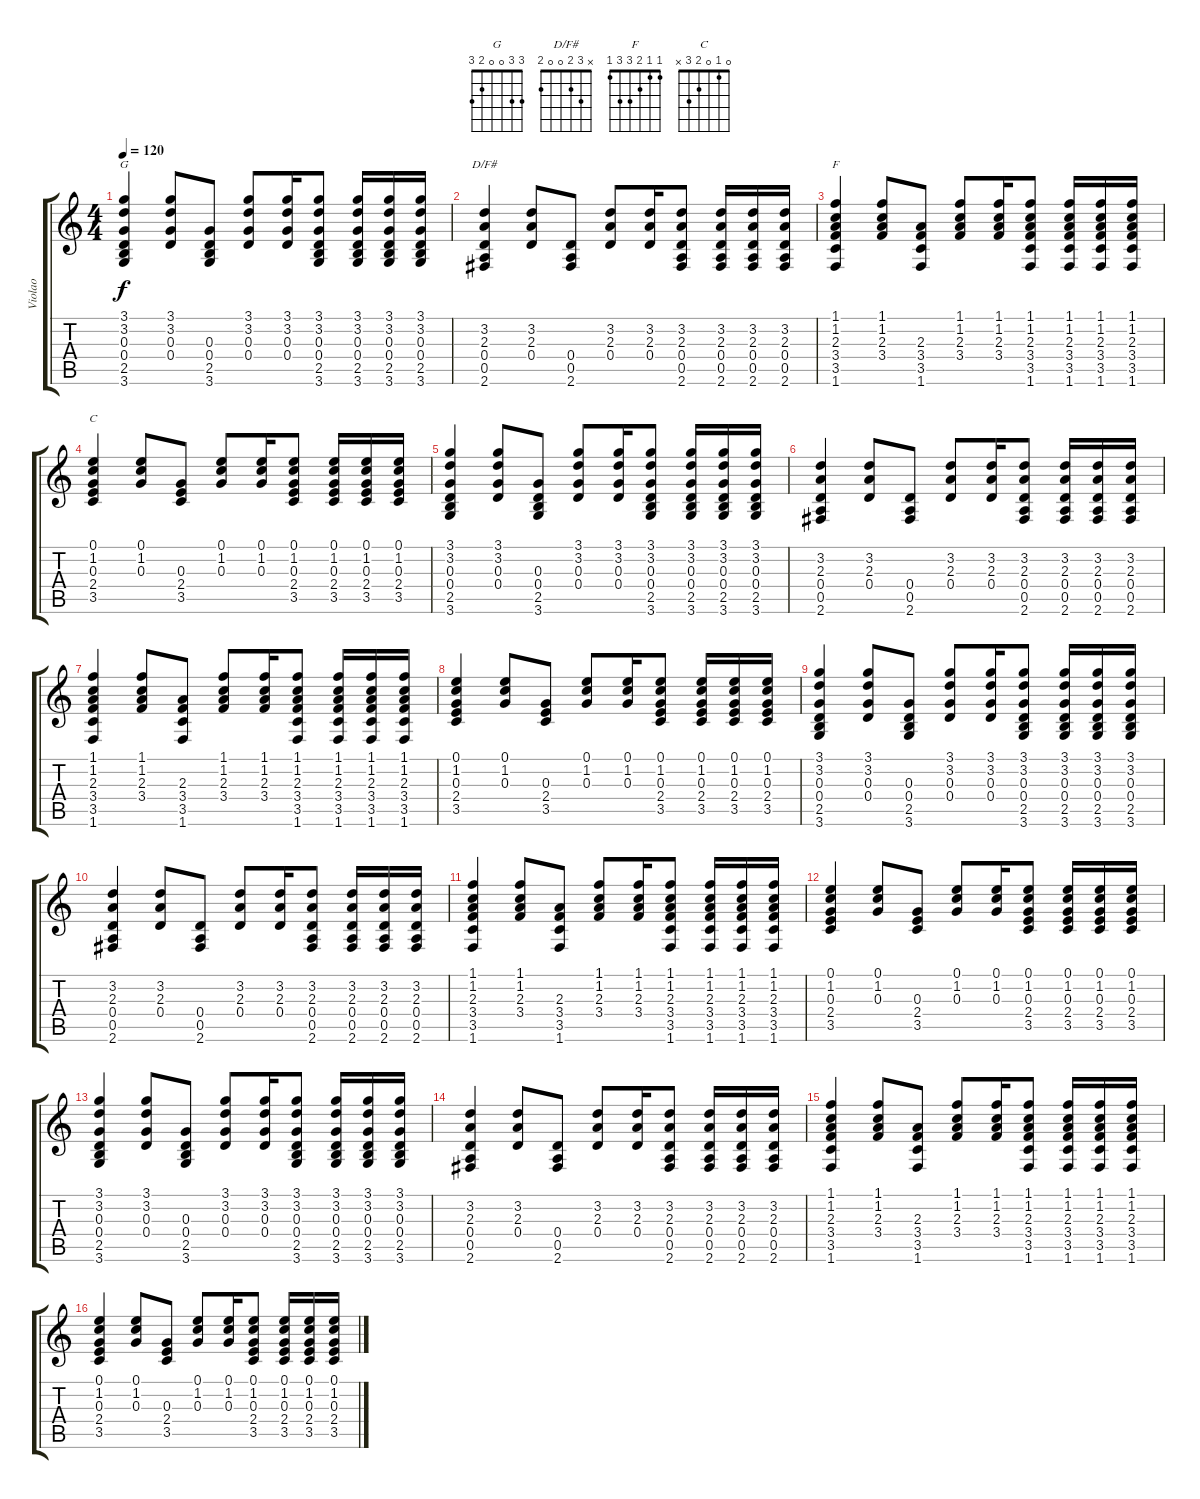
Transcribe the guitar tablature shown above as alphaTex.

\track ("Violao" "Violao") {instrument acousticguitarsteel}
\staff {score tabs}
\tuning (E4 B3 G3 D3 A2 E2) {hide}
\chord ("G" 3 3 0 0 2 3)
\chord ("D/F#" x 3 2 0 0 2)
\chord ("F" 1 1 2 3 3 1)
\chord ("C" 0 1 0 2 3 x)
\ts (4 4)
\tempo 120
\clef g2
\ks c
(3.1 3.2 0.3 0.4 2.5 3.6).4{ch "G" dy f instrument acousticguitarsteel} (3.1 3.2 0.3 0.4).8 (0.3 0.4 2.5 3.6).8 (3.1 3.2 0.3 0.4).8 (3.1 3.2 0.3 0.4).16 (3.1 3.2 0.3 0.4 2.5 3.6).8 (3.1 3.2 0.3 0.4 2.5 3.6).16 (3.1 3.2 0.3 0.4 2.5 3.6).16 (3.1 3.2 0.3 0.4 2.5 3.6).16 |
(3.2 2.3 0.4 0.5 2.6).4{ch "D/F#"} (3.2 2.3 0.4).8 (0.4 0.5 2.6).8 (3.2 2.3 0.4).8 (3.2 2.3 0.4).16 (3.2 2.3 0.4 0.5 2.6).8 (3.2 2.3 0.4 0.5 2.6).16 (3.2 2.3 0.4 0.5 2.6).16 (3.2 2.3 0.4 0.5 2.6).16 |
(1.1 1.2 2.3 3.4 3.5 1.6).4{ch "F"} (1.1 1.2 2.3 3.4).8 (2.3 3.4 3.5 1.6).8 (1.1 1.2 2.3 3.4).8 (1.1 1.2 2.3 3.4).16 (1.1 1.2 2.3 3.4 3.5 1.6).8 (1.1 1.2 2.3 3.4 3.5 1.6).16 (1.1 1.2 2.3 3.4 3.5 1.6).16 (1.1 1.2 2.3 3.4 3.5 1.6).16 |
(0.1 1.2 0.3 2.4 3.5).4{ch "C"} (0.1 1.2 0.3).8 (0.3 2.4 3.5).8 (0.1 1.2 0.3).8 (0.1 1.2 0.3).16 (0.1 1.2 0.3 2.4 3.5).8 (0.1 1.2 0.3 2.4 3.5).16 (0.1 1.2 0.3 2.4 3.5).16 (0.1 1.2 0.3 2.4 3.5).16 |
(3.1 3.2 0.3 0.4 2.5 3.6).4 (3.1 3.2 0.3 0.4).8 (0.3 0.4 2.5 3.6).8 (3.1 3.2 0.3 0.4).8 (3.1 3.2 0.3 0.4).16 (3.1 3.2 0.3 0.4 2.5 3.6).8 (3.1 3.2 0.3 0.4 2.5 3.6).16 (3.1 3.2 0.3 0.4 2.5 3.6).16 (3.1 3.2 0.3 0.4 2.5 3.6).16 |
(3.2 2.3 0.4 0.5 2.6).4 (3.2 2.3 0.4).8 (0.4 0.5 2.6).8 (3.2 2.3 0.4).8 (3.2 2.3 0.4).16 (3.2 2.3 0.4 0.5 2.6).8 (3.2 2.3 0.4 0.5 2.6).16 (3.2 2.3 0.4 0.5 2.6).16 (3.2 2.3 0.4 0.5 2.6).16 |
(1.1 1.2 2.3 3.4 3.5 1.6).4 (1.1 1.2 2.3 3.4).8 (2.3 3.4 3.5 1.6).8 (1.1 1.2 2.3 3.4).8 (1.1 1.2 2.3 3.4).16 (1.1 1.2 2.3 3.4 3.5 1.6).8 (1.1 1.2 2.3 3.4 3.5 1.6).16 (1.1 1.2 2.3 3.4 3.5 1.6).16 (1.1 1.2 2.3 3.4 3.5 1.6).16 |
(0.1 1.2 0.3 2.4 3.5).4 (0.1 1.2 0.3).8 (0.3 2.4 3.5).8 (0.1 1.2 0.3).8 (0.1 1.2 0.3).16 (0.1 1.2 0.3 2.4 3.5).8 (0.1 1.2 0.3 2.4 3.5).16 (0.1 1.2 0.3 2.4 3.5).16 (0.1 1.2 0.3 2.4 3.5).16 |
(3.1 3.2 0.3 0.4 2.5 3.6).4 (3.1 3.2 0.3 0.4).8 (0.3 0.4 2.5 3.6).8 (3.1 3.2 0.3 0.4).8 (3.1 3.2 0.3 0.4).16 (3.1 3.2 0.3 0.4 2.5 3.6).8 (3.1 3.2 0.3 0.4 2.5 3.6).16 (3.1 3.2 0.3 0.4 2.5 3.6).16 (3.1 3.2 0.3 0.4 2.5 3.6).16 |
(3.2 2.3 0.4 0.5 2.6).4 (3.2 2.3 0.4).8 (0.4 0.5 2.6).8 (3.2 2.3 0.4).8 (3.2 2.3 0.4).16 (3.2 2.3 0.4 0.5 2.6).8 (3.2 2.3 0.4 0.5 2.6).16 (3.2 2.3 0.4 0.5 2.6).16 (3.2 2.3 0.4 0.5 2.6).16 |
(1.1 1.2 2.3 3.4 3.5 1.6).4 (1.1 1.2 2.3 3.4).8 (2.3 3.4 3.5 1.6).8 (1.1 1.2 2.3 3.4).8 (1.1 1.2 2.3 3.4).16 (1.1 1.2 2.3 3.4 3.5 1.6).8 (1.1 1.2 2.3 3.4 3.5 1.6).16 (1.1 1.2 2.3 3.4 3.5 1.6).16 (1.1 1.2 2.3 3.4 3.5 1.6).16 |
(0.1 1.2 0.3 2.4 3.5).4 (0.1 1.2 0.3).8 (0.3 2.4 3.5).8 (0.1 1.2 0.3).8 (0.1 1.2 0.3).16 (0.1 1.2 0.3 2.4 3.5).8 (0.1 1.2 0.3 2.4 3.5).16 (0.1 1.2 0.3 2.4 3.5).16 (0.1 1.2 0.3 2.4 3.5).16 |
(3.1 3.2 0.3 0.4 2.5 3.6).4 (3.1 3.2 0.3 0.4).8 (0.3 0.4 2.5 3.6).8 (3.1 3.2 0.3 0.4).8 (3.1 3.2 0.3 0.4).16 (3.1 3.2 0.3 0.4 2.5 3.6).8 (3.1 3.2 0.3 0.4 2.5 3.6).16 (3.1 3.2 0.3 0.4 2.5 3.6).16 (3.1 3.2 0.3 0.4 2.5 3.6).16 |
(3.2 2.3 0.4 0.5 2.6).4 (3.2 2.3 0.4).8 (0.4 0.5 2.6).8 (3.2 2.3 0.4).8 (3.2 2.3 0.4).16 (3.2 2.3 0.4 0.5 2.6).8 (3.2 2.3 0.4 0.5 2.6).16 (3.2 2.3 0.4 0.5 2.6).16 (3.2 2.3 0.4 0.5 2.6).16 |
(1.1 1.2 2.3 3.4 3.5 1.6).4 (1.1 1.2 2.3 3.4).8 (2.3 3.4 3.5 1.6).8 (1.1 1.2 2.3 3.4).8 (1.1 1.2 2.3 3.4).16 (1.1 1.2 2.3 3.4 3.5 1.6).8 (1.1 1.2 2.3 3.4 3.5 1.6).16 (1.1 1.2 2.3 3.4 3.5 1.6).16 (1.1 1.2 2.3 3.4 3.5 1.6).16 |
(0.1 1.2 0.3 2.4 3.5).4 (0.1 1.2 0.3).8 (0.3 2.4 3.5).8 (0.1 1.2 0.3).8 (0.1 1.2 0.3).16 (0.1 1.2 0.3 2.4 3.5).8 (0.1 1.2 0.3 2.4 3.5).16 (0.1 1.2 0.3 2.4 3.5).16 (0.1 1.2 0.3 2.4 3.5).16
